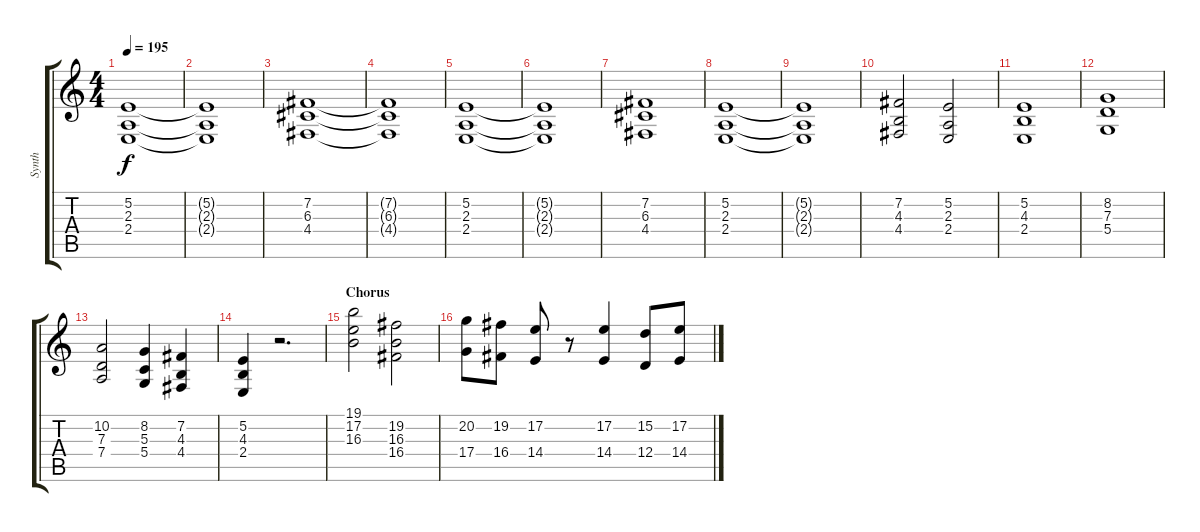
\track ("Synth" "Synth") {instrument stringensemble1}
\staff {score tabs}
\tuning (E4 B3 G3 D3 A2 E2) {hide}
\ts (4 4)
\tempo 195
\clef g2
\ks c
(5.2 2.3 2.4).1{dy f} |
(5.2{t} 2.3{t} 2.4{t}).1 |
(7.2 6.3 4.4).1{instrument pad8sweep} |
(7.2{t} 6.3{t} 4.4{t}).1 |
(5.2 2.3 2.4).1 |
(5.2{t} 2.3{t} 2.4{t}).1 |
(7.2 6.3 4.4).1{instrument stringensemble1} |
(5.2 2.3 2.4).1 |
(5.2{t} 2.3{t} 2.4{t}).1 |
(7.2 4.3 4.4).2 (5.2 2.3 2.4).2 |
(5.2 4.3 2.4).1 |
(8.2 7.3 5.4).1 |
(10.2 7.3 7.4).2 (8.2 5.3 5.4).4 (7.2 4.3 4.4).4 |
(5.2 4.3 2.4).4 r.2{d} |
\section ("" "Chorus")
(19.1 17.2 16.3).2 (19.2 16.3 16.4).2 |
(20.2 17.4).8 (19.2 16.4).8 (17.2 14.4).8 r.8 (17.2 14.4).4 (15.2 12.4).8 (17.2 14.4).8
